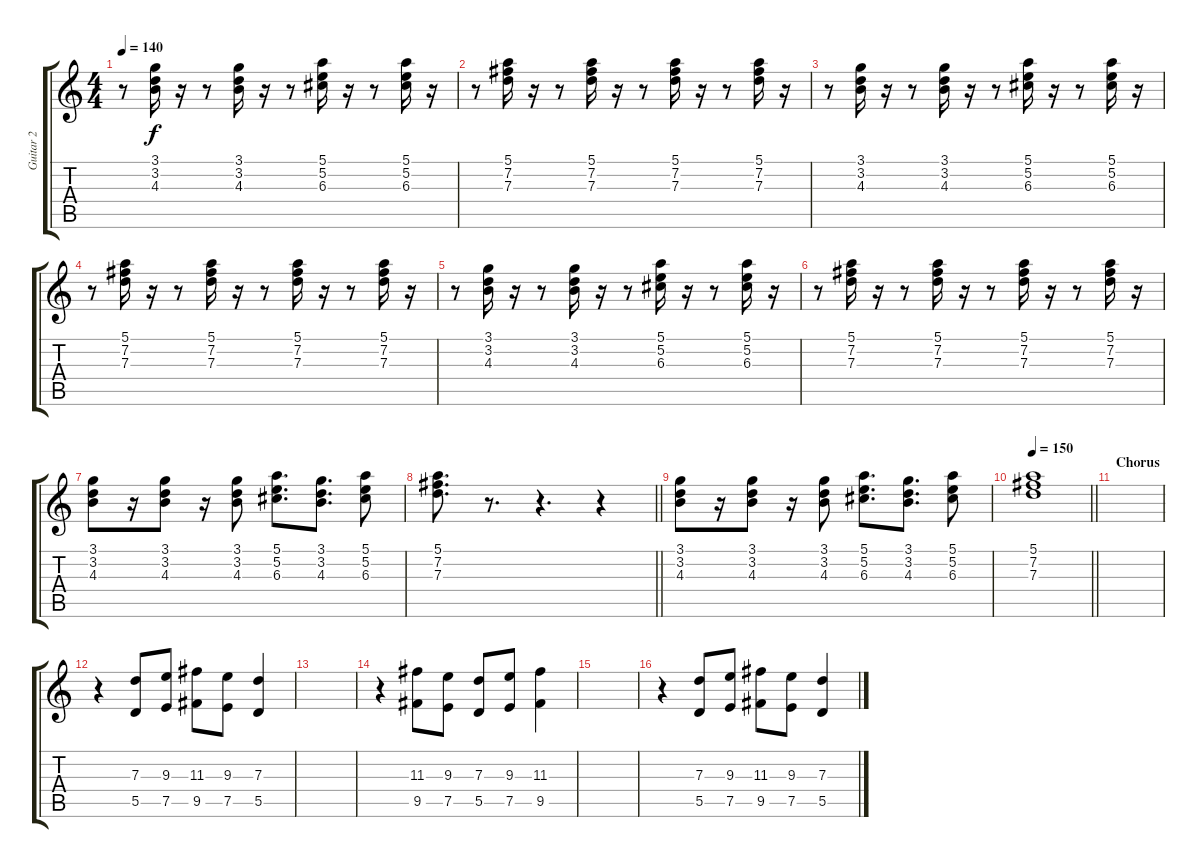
\track ("Guitar 2" "Guitar 2") {instrument distortionguitar}
\staff {score tabs}
\tuning (E4 B3 G3 D3 A2 E2) {hide}
\ts (4 4)
\tempo 140
\clef g2
\ks c
r.8{dy f} (3.1 3.2 4.3).16 r.16 r.8 (3.1 3.2 4.3).16 r.16 r.8 (5.1 5.2 6.3).16 r.16 r.8 (5.1 5.2 6.3).16 r.16 |
r.8 (5.1 7.2 7.3).16 r.16 r.8 (5.1 7.2 7.3).16 r.16 r.8 (5.1 7.2 7.3).16 r.16 r.8 (5.1 7.2 7.3).16 r.16 |
r.8 (3.1 3.2 4.3).16 r.16 r.8 (3.1 3.2 4.3).16 r.16 r.8 (5.1 5.2 6.3).16 r.16 r.8 (5.1 5.2 6.3).16 r.16 |
r.8 (5.1 7.2 7.3).16 r.16 r.8 (5.1 7.2 7.3).16 r.16 r.8 (5.1 7.2 7.3).16 r.16 r.8 (5.1 7.2 7.3).16 r.16 |
r.8 (3.1 3.2 4.3).16 r.16 r.8 (3.1 3.2 4.3).16 r.16 r.8 (5.1 5.2 6.3).16 r.16 r.8 (5.1 5.2 6.3).16 r.16 |
r.8 (5.1 7.2 7.3).16 r.16 r.8 (5.1 7.2 7.3).16 r.16 r.8 (5.1 7.2 7.3).16 r.16 r.8 (5.1 7.2 7.3).16 r.16 |
(3.1 3.2 4.3).8 r.16 (3.1 3.2 4.3).8 r.16 (3.1 3.2 4.3).8 (5.1 5.2 6.3).8{d} (3.1 3.2 4.3).8{d} (5.1 5.2 6.3).8 |
\barLineRight lightlight
(5.1 7.2 7.3).8{d} r.8{d} r.4{d} r.4 |
(3.1 3.2 4.3).8 r.16 (3.1 3.2 4.3).8 r.16 (3.1 3.2 4.3).8 (5.1 5.2 6.3).8{d} (3.1 3.2 4.3).8{d} (5.1 5.2 6.3).8 |
\tempo 150
\barLineRight lightlight
(5.1 7.2 7.3).1 |
\section ("" "Chorus")
|
r.4{volume 14 instrument distortionguitar} (7.3 5.5).8 (9.3 7.5).8 (11.3 9.5).8 (9.3 7.5).8 (7.3 5.5).4 |
|
r.4 (11.3 9.5).8 (9.3 7.5).8 (7.3 5.5).8 (9.3 7.5).8 (11.3 9.5).4 |
|
r.4 (7.3 5.5).8 (9.3 7.5).8 (11.3 9.5).8 (9.3 7.5).8 (7.3 5.5).4
